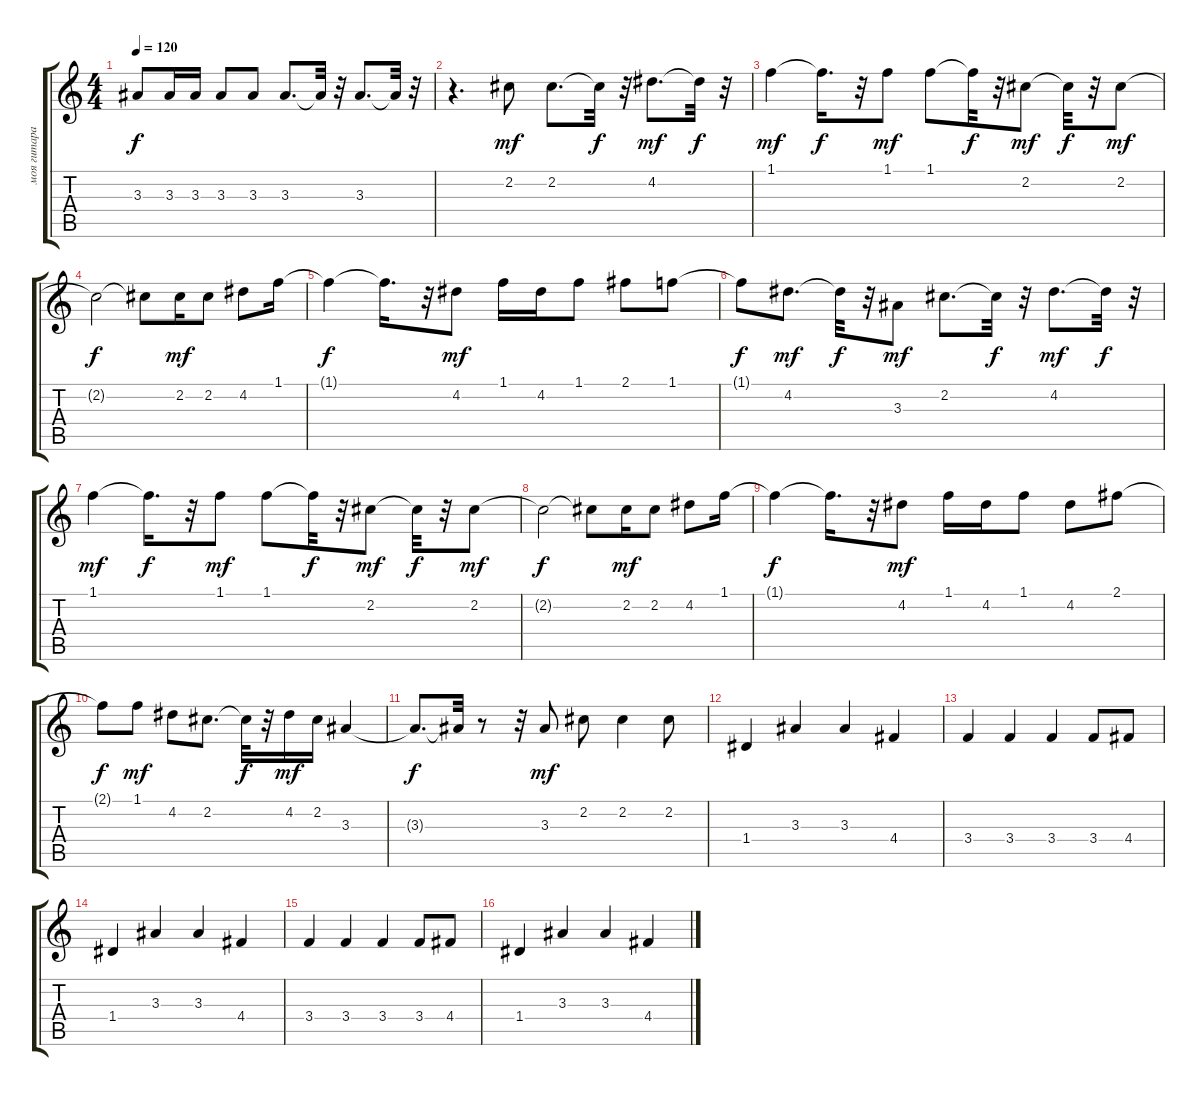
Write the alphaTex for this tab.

\track ("моя гитара" "моя гитара") {instrument acousticguitarsteel}
\staff {score tabs}
\tuning (E4 B3 G3 D3 A2 E2) {hide}
\ts (4 4)
\tempo 120
\clef g2
\ks c
3.3.8{dy f} 3.3.16 3.3.16 3.3.8 3.3.8 3.3.8{d} 3.3{t}.32 r.32 3.3.8{d} 3.3{t}.32 r.32 |
r.4{d} 2.2.8{dy mf} 2.2.8{d} 2.2{t}.32{dy f} r.32 4.2.8{d dy mf} 4.2{t}.32{dy f} r.32 |
1.1.4{dy mf} 1.1{t}.16{d dy f} r.32 1.1.8{dy mf} 1.1.8 1.1{t}.32{dy f} r.32 2.2.8{dy mf} 2.2{t}.32{dy f} r.32 2.2.8{dy mf} |
2.2{t}.2{dy f} 2.2{t}.8 2.2.16{dy mf} 2.2.8 4.2.8 1.1.16 |
1.1{t}.4{dy f} 1.1{t}.16{d} r.32 4.2.8{dy mf} 1.1.16 4.2.16 1.1.8 2.1.8 1.1.8 |
1.1{t}.8{dy f} 4.2.8{d dy mf} 4.2{t}.32{dy f} r.32 3.3.8{dy mf} 2.2.8{d} 2.2{t}.32{dy f} r.32 4.2.8{d dy mf} 4.2{t}.32{dy f} r.32 |
1.1.4{dy mf} 1.1{t}.16{d dy f} r.32 1.1.8{dy mf} 1.1.8 1.1{t}.32{dy f} r.32 2.2.8{dy mf} 2.2{t}.32{dy f} r.32 2.2.8{dy mf} |
2.2{t}.2{dy f} 2.2{t}.8 2.2.16{dy mf} 2.2.8 4.2.8 1.1.16 |
1.1{t}.4{dy f} 1.1{t}.16{d} r.32 4.2.8{dy mf} 1.1.16 4.2.16 1.1.8 4.2.8 2.1.8 |
2.1{t}.8{dy f} 1.1.8{dy mf} 4.2.8 2.2.8{d} 2.2{t}.32{dy f} r.32 4.2.16{dy mf} 2.2.16 3.3.4 |
3.3{t}.8{d dy f} 3.3{t}.32 r.8 r.32 3.3.8{dy mf} 2.2.8 2.2.4 2.2.8 |
1.4.4 3.3.4 3.3.4 4.4.4 |
3.4.4 3.4.4 3.4.4 3.4.8 4.4.8 |
1.4.4 3.3.4 3.3.4 4.4.4 |
3.4.4 3.4.4 3.4.4 3.4.8 4.4.8 |
1.4.4 3.3.4 3.3.4 4.4.4
